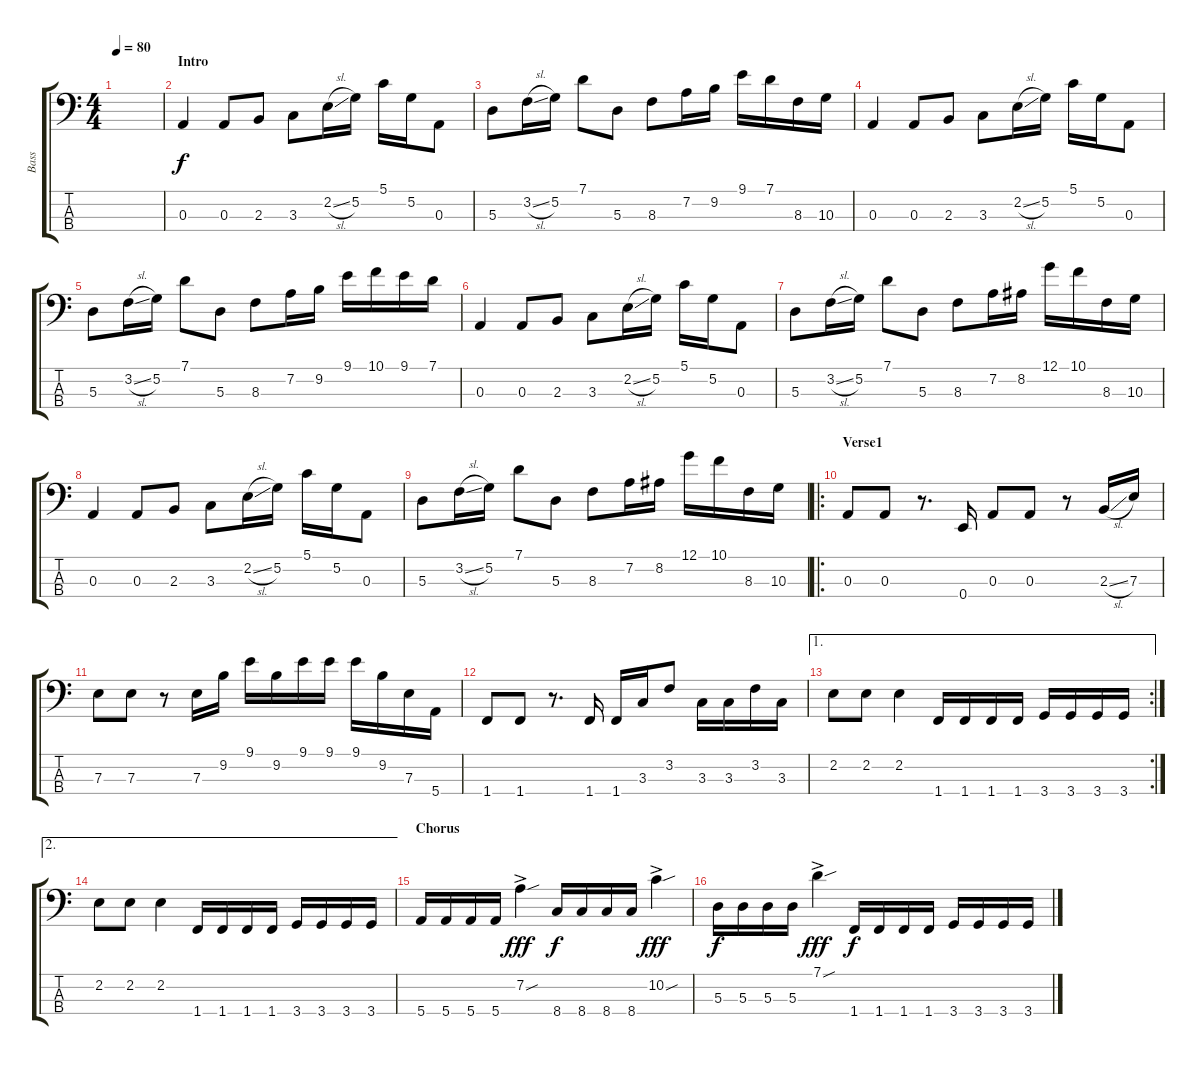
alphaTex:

\track ("Bass" "Bass") {instrument electricbassfinger}
\staff {score tabs}
\tuning (G2 D2 A1 E1) {hide}
\ts (4 4)
\tempo 80
\clef f4
\ks c
|
\section ("" "Intro")
0.3.4 0.3.8 2.3.8 3.3.8 2.2{sl}.16 5.2.16 5.1.16 5.2.16 0.3.8 |
5.3.8 3.2{sl}.16 5.2.16 7.1.8 5.3.8 8.3.8 7.2.16 9.2.16 9.1.16 7.1.16 8.3.16 10.3.16 |
0.3.4 0.3.8 2.3.8 3.3.8 2.2{sl}.16 5.2.16 5.1.16 5.2.16 0.3.8 |
5.3.8 3.2{sl}.16 5.2.16 7.1.8 5.3.8 8.3.8 7.2.16 9.2.16 9.1.16 10.1.16 9.1.16 7.1.16 |
0.3.4 0.3.8 2.3.8 3.3.8 2.2{sl}.16 5.2.16 5.1.16 5.2.16 0.3.8 |
5.3.8 3.2{sl}.16 5.2.16 7.1.8 5.3.8 8.3.8 7.2.16 8.2.16 12.1.16 10.1.16 8.3.16 10.3.16 |
0.3.4 0.3.8 2.3.8 3.3.8 2.2{sl}.16 5.2.16 5.1.16 5.2.16 0.3.8 |
5.3.8 3.2{sl}.16 5.2.16 7.1.8 5.3.8 8.3.8 7.2.16 8.2.16 12.1.16 10.1.16 8.3.16 10.3.16 |
\ro
\section ("" "Verse1")
0.3.8 0.3.8 r.8{d} 0.4.16 0.3.8 0.3.8 r.8 2.3{sl}.16 7.3.16 |
7.3.8 7.3.8 r.8 7.3.16 9.2.16 9.1.16 9.2.16 9.1.16 9.1.16 9.1.16 9.2.16 7.3.16 5.4.16 |
1.4.8 1.4.8 r.8{d} 1.4.16 1.4.16 3.3.16 3.2.8 3.3.16 3.3.16 3.2.16 3.3.16 |
\ae 1
\rc 2
2.2.8 2.2.8 2.2.4 1.4.16 1.4.16 1.4.16 1.4.16 3.4.16 3.4.16 3.4.16 3.4.16 |
\ae 2
2.2.8 2.2.8 2.2.4 1.4.16 1.4.16 1.4.16 1.4.16 3.4.16 3.4.16 3.4.16 3.4.16 |
\section ("" "Chorus")
5.4.16 5.4.16 5.4.16 5.4.16 7.2{sou ac}.4{dy fff} 8.4.16{dy f} 8.4.16 8.4.16 8.4.16 10.2{sou ac}.4{dy fff} |
5.3.16{dy f} 5.3.16 5.3.16 5.3.16 7.1{sou ac}.4{dy fff} 1.4.16{dy f} 1.4.16 1.4.16 1.4.16 3.4.16 3.4.16 3.4.16 3.4.16
